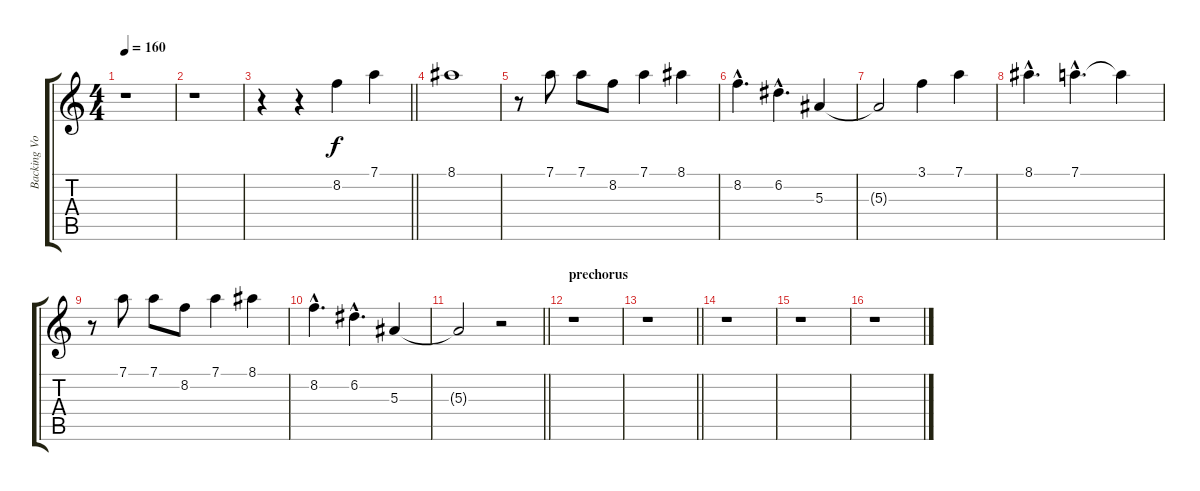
\track ("Backing Vocals #1" "Backing Vo") {instrument overdrivenguitar}
\staff {score tabs}
\tuning (D4 A3 F3 C3 G2 D2) {hide}
\ts (4 4)
\tempo 160
\clef g2
\ks aminor
r.1{dy f} |
r.1 |
\barLineRight lightlight
r.4 r.4 8.2.4 7.1.4 |
\section ("" "")
8.1.1 |
r.8 7.1.8 7.1.8 8.2.8 7.1.4 8.1.4 |
8.2{hac}.4{d} 6.2{hac}.4{d} 5.3.4 |
5.3{t}.2 3.1.4 7.1.4 |
8.1{hac}.4{d} 7.1{hac}.4{d} 7.1{t}.4 |
r.8 7.1.8 7.1.8 8.2.8 7.1.4 8.1.4 |
8.2{hac}.4{d} 6.2{hac}.4{d} 5.3.4 |
\barLineRight lightlight
5.3{t}.2 r.2 |
\section ("" "prechorus")
r.1 |
\barLineRight lightlight
r.1 |
r.1 |
r.1 |
r.1
